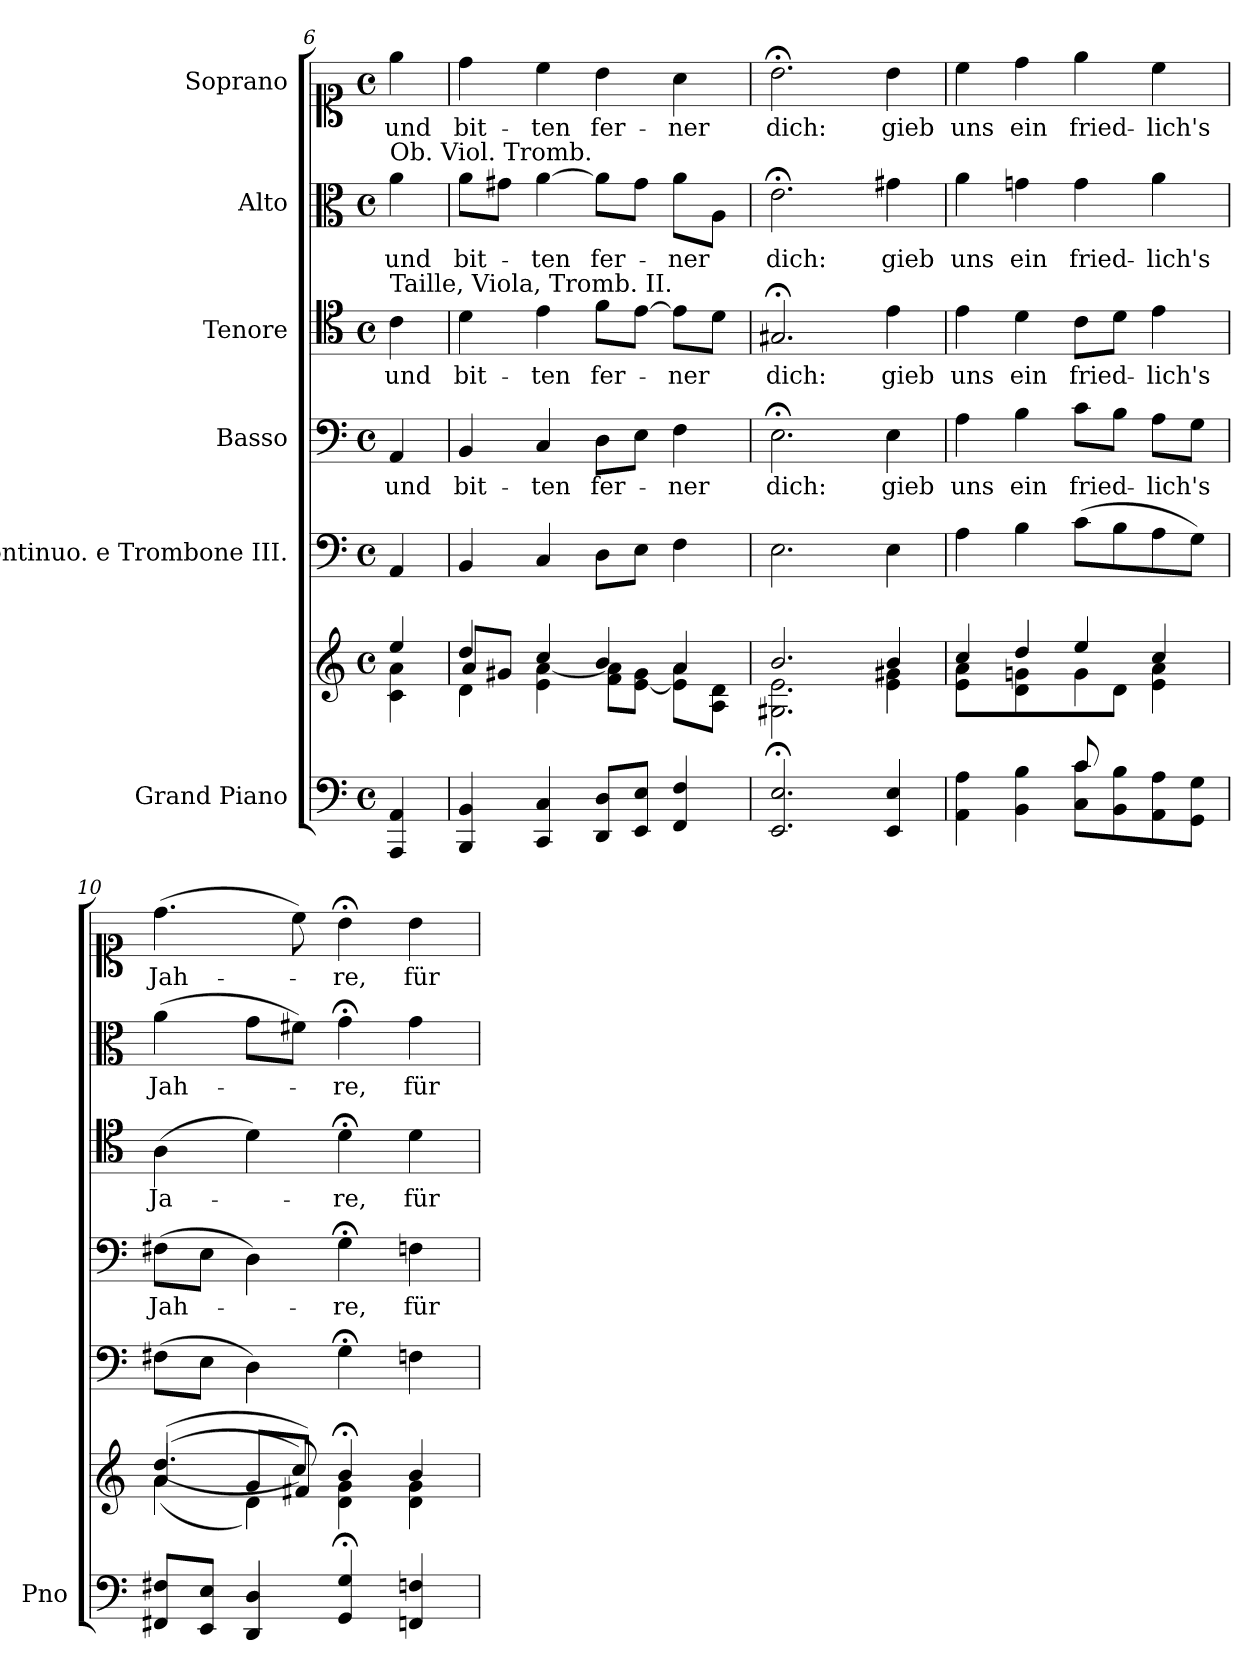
**kern	**kern	**kern	**kern	**text	**kern	**text	**kern	**text	**kern	**text
*part6	*part6	*part5	*part4	*part4	*part3	*part3	*part2	*part2	*part1	*part1
*staff7	*staff6	*staff5	*staff4	*staff4	*staff3	*staff3	*staff2	*staff2	*staff1	*staff1
*I"Grand Piano	*	*I"Continuo. e Trombone III.	*I"Basso	*	*I"Tenore	*	*I"Alto	*	*I"Soprano	*
*I'Pno	*	*	*	*	*	*	*	*	*	*
*clefF4	*clefG2	*clefF4	*clefF4	*	*clefC4	*	*clefC3	*	*clefC1	*
*k[]	*k[]	*k[]	*k[]	*	*k[]	*	*k[]	*	*k[]	*
*M4/4	*M4/4	*M4/4	*M4/4	*	*M4/4	*	*M4/4	*	*M4/4	*
*met(c)	*met(c)	*met(c)	*met(c)	*	*met(c)	*	*met(c)	*	*met(c)	*
=6	=6	=6	=6	=6	=6	=6	=6	=6	=6	=6
*	*^	*	*	*	*	*	*	*	*	*
!	!	!	!	!	!	!	!	!LO:TX:a:t=Ob. Viol. Tromb.	!	!	!
!	!	!	!	!	!	!LO:TX:a:t=Taille, Viola, Tromb. II.	!	!	!	!	!
!	!	!	!	!	!LO:LY:b	!	!LO:LY:b	!	!LO:LY:b	!	!LO:LY:b
4AAA/ 4AA/	4ee/	4c\ 4a\	4AA/	4AA/	und	4c\	und	4a\	und	4ee\	und
=7	=7	=7	=7	=7	=7	=7	=7	=7	=7	=7	=7
*	*	*^	*	*	*	*	*	*	*	*	*
!	!	!	!	!	!	!LO:LY:b	!	!LO:LY:b	!	!LO:LY:b	!	!LO:LY:b
4BBB/ 4BB/	4dd/	4d\	8a/L	4BB/	4BB/	bit-	4d\	bit-	8a\L	bit-	4dd\	bit-
.	.	.	8g#X/J	.	.	.	.	.	8g#X\J	.	.	.
!	!	!	!	!	!	!LO:LY:b	!	!LO:LY:b	!	!LO:LY:b	!	!LO:LY:b
4CC/ 4C/	4cc/	4e\ [4a\	4ryy	4C/	4C/	-ten	4e\	-ten	[4a\	-ten	4cc\	-ten
!	!	!	!	!	!	!LO:LY:b	!	!LO:LY:b	!	!LO:LY:b	!	!LO:LY:b
8DD/ 8D/L	4b/	8f\ 8a\]L	2ryy	8D\L	8D\L	fer-	8f\L	fer-	8a\L]	fer-	4b\	fer-
8EE/ 8E/J	.	[8e\ 8g#\J	.	8E\J	8E\J	.	[8e\J	.	8g#\J	.	.	.
!	!	!	!	!	!	!LO:LY:b	!	!LO:LY:b	!	!LO:LY:b	!	!LO:LY:b
4FF/ 4F/	4a/	8e\] 8a\L	.	4F\	4F\	-ner	8e\L]	-ner	8a\L	-ner	4a\	-ner
.	.	8A\ 8d\J	.	.	.	.	8d\J	.	8A\J	.	.	.
*	*	*v	*v	*	*	*	*	*	*	*	*	*
=8	=8	=8	=8	=8	=8	=8	=8	=8	=8	=8	=8
!	!	!	!	!	!LO:LY:b	!	!LO:LY:b	!	!LO:LY:b	!	!LO:LY:b
2.EE/;< 2.E/;<	2.b/	2.G#X\ 2.e\	2.E\	2.E;<\	dich:	2.G#X;</	dich:	2.e;<\	dich:	2.b;<\	dich:
!	!	!	!	!	!LO:LY:b	!	!LO:LY:b	!	!LO:LY:b	!	!LO:LY:b
4EE/ 4E/	4b/	4e\ 4g#X\	4E\	4E\	gieb	4e\	gieb	4g#X\	gieb	4b\	gieb
!!LO:LB:g=z
=9	=9	=9	=9	=9	=9	=9	=9	=9	=9	=9	=9
*^	*	*^	*	*	*	*	*	*	*	*	*
!	!	!	!	!	!	!	!LO:LY:b	!	!LO:LY:b	!	!LO:LY:b	!	!LO:LY:b
2ryy	4AA\ 4A\	4cc/	4e\ 4a\	2ryy	4A\	4A\	uns	4e\	uns	4a\	uns	4cc\	uns
!	!	!	!	!	!	!	!LO:LY:b	!	!LO:LY:b	!	!LO:LY:b	!	!LO:LY:b
.	4BB\ 4B\	4dd/	4d\ 4gn\	.	4B\	4B\	ein	4d\	ein	4gn\	ein	4dd\	ein
!	!	!	!	!	!	!	!LO:LY:b	!	!LO:LY:b	!	!LO:LY:b	!	!LO:LY:b
8c/L	8C\ 8c\L	4ee/	8ryy	4g\	(8c\L	8c\L	fried-	8c\L	fried-	4g\	fried-	4ee\	fried-
4.ryy	8BB\ 8B\	.	8d\J	.	8B\	8B\J	.	8d\J	.	.	.	.	.
!	!	!	!	!	!	!	!LO:LY:b	!	!LO:LY:b	!	!LO:LY:b	!	!LO:LY:b
.	8AA\ 8A\	4cc/	4e\ 4a\	4ryy	8A\	8A\L	-lich's	4e\	-lich's	4a\	-lich's	4cc\	-lich's
.	8GG\ 8G\J	.	.	.	8G\J)	8G\J	.	.	.	.	.	.	.
=10	=10	=10	=10	=10	=10	=10	=10	=10	=10	=10	=10	=10	=10
!	!	!	!	!	!	!	!LO:LY:b	!	!LO:LY:b	!	!LO:LY:b	!	!LO:LY:b
*v	*v	*	*	*	*	*	*	*	*	*	*	*	*
8FF#X/ 8F#X/L	((4.dd/	(4a\	(4a/	(8F#X\L	(8F#X\L	Jah-	(4A\	Ja-	(4a\	Jah-	(4.dd\	Jah-
8EE/ 8E/J	.	.	.	8E\J	8E\J	.	.	.	.	.	.	.
4DD/ 4D/	.	4d\)	8g/L	4D\)	4D\)	.	4d\)	.	8g\L	.	.	.
.	8cc/))	.	8f#X/J)	.	.	.	.	.	8f#X\J)	.	8cc\)	.
!	!	!	!	!	!	!LO:LY:b	!	!LO:LY:b	!	!LO:LY:b	!	!LO:LY:b
4GG/; 4G/;	4b;</	4d\ 4g\	2ryy	4G;<\	4G;<\	re,	4d;<\	-re,	4g;<\	-re,	4b;<\	-re,
!	!	!	!	!	!	!LO:LY:b	!	!LO:LY:b	!	!LO:LY:b	!	!LO:LY:b
4FFn/ 4Fn/	4b/	4d\ 4g\	.	4Fn\	4Fn\	für	4d\	für	4g\	für	4b\	für
*	*v	*v	*v	*	*	*	*	*	*	*	*	*
=	=	=	=	=	=	=	=	=	=	=
*-	*-	*-	*-	*-	*-	*-	*-	*-	*-	*-
